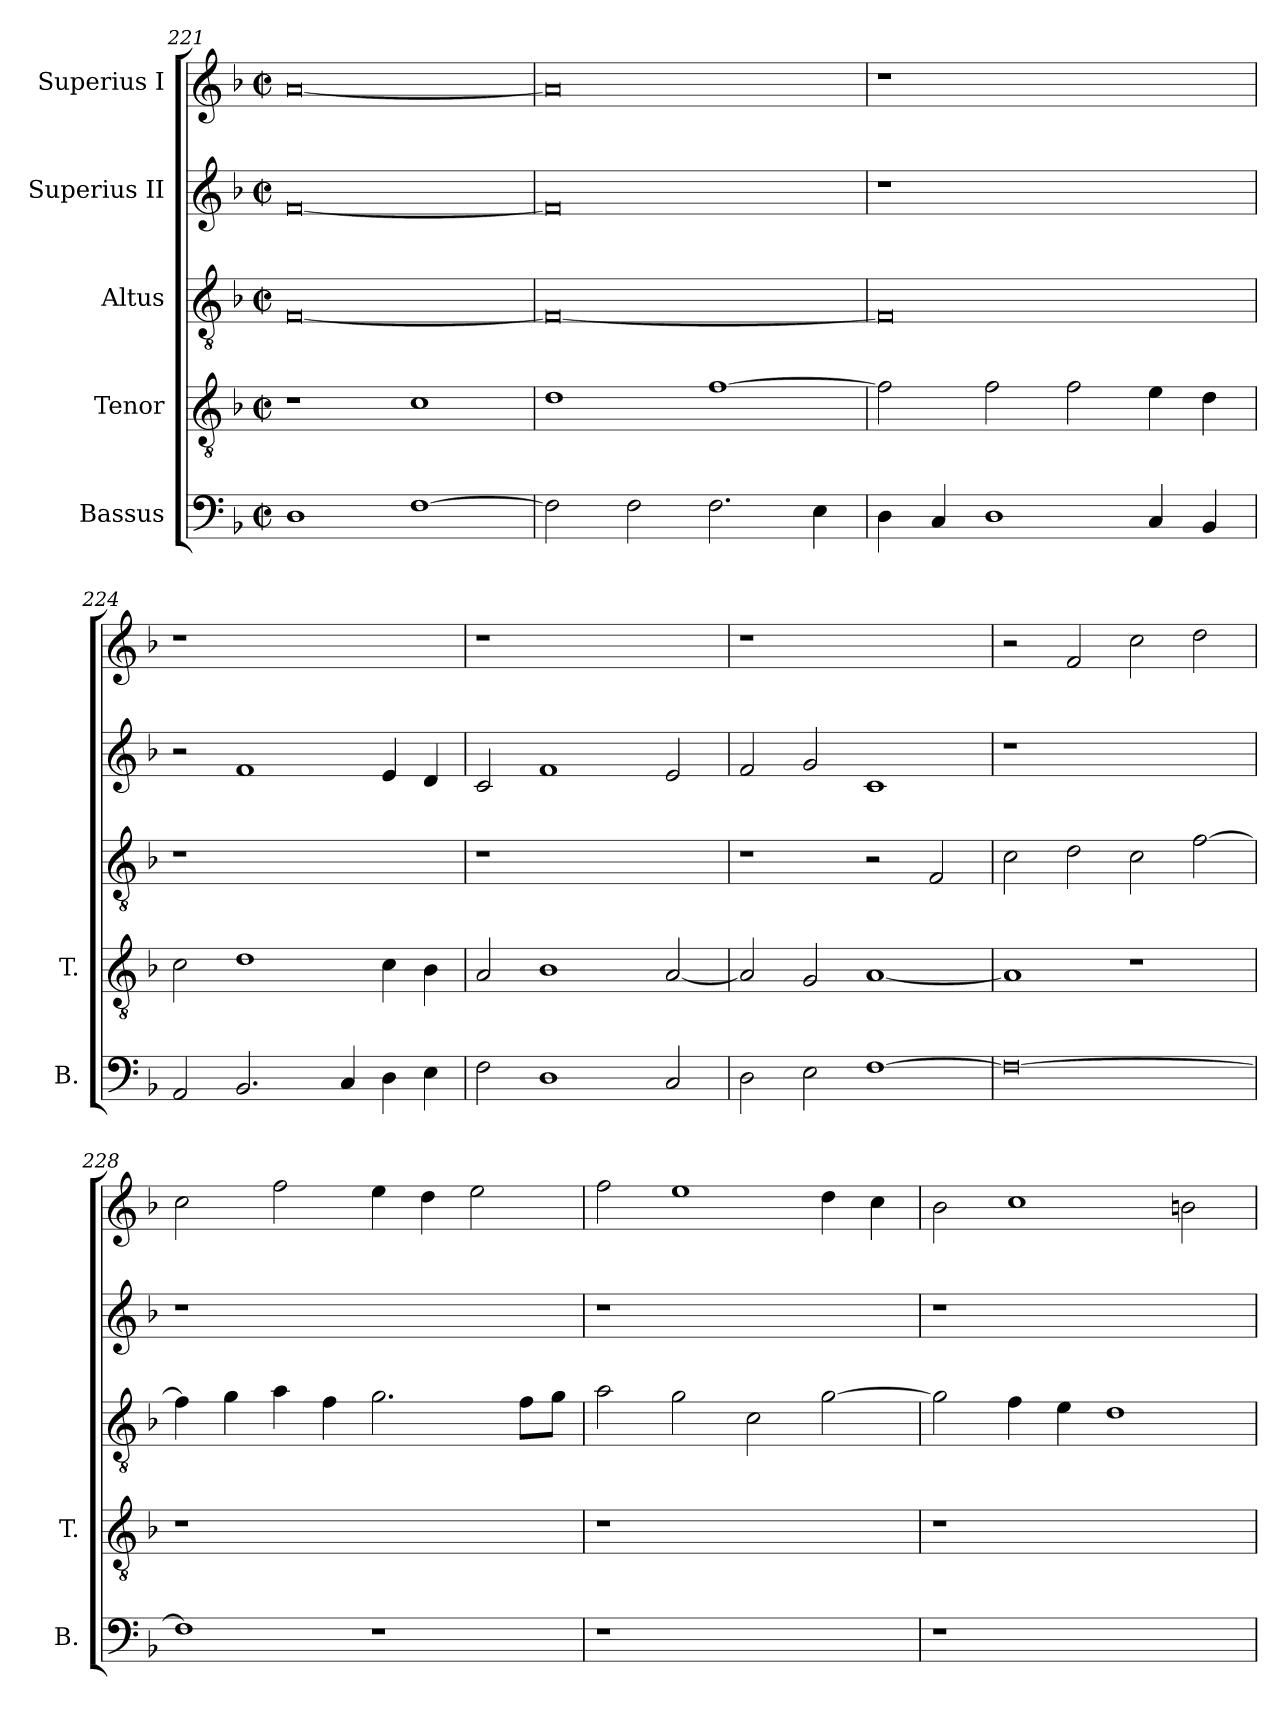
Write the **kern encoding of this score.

**kern	**kern	**kern	**kern	**kern
*part5	*part4	*part3	*part2	*part1
*staff5	*staff4	*staff3	*staff2	*staff1
*I"Bassus	*I"Tenor	*I"Altus	*I"Superius II	*I"Superius I
*I'B.	*I'T.	*	*	*
*clefF4	*clefGv2	*clefGv2	*clefG2	*clefG2
*	*ITrd7c12	*ITrd7c12	*	*
*k[b-]	*k[b-]	*k[b-]	*k[b-]	*k[b-]
*F:	*F:	*F:	*F:	*F:
*M2/2	*M2/2	*M2/2	*M2/2	*M2/2
*met(c|)	*met(c|)	*met(c|)	*met(c|)	*met(c|)
=221	=221	=221	=221	=221
1Di	1r	[<0FFi	[<0fi	[<0ai
[>1Fi	1Ci	.	.	.
=222	=222	=222	=222	=222
2Fi\]	1Di	0FFi_<	0fi]	0ai]
2Fi\	.	.	.	.
2.Fi\	[>1Fi	.	.	.
4Ei\	.	.	.	.
=223	=223	=223	=223	=223
!	!	!	!LO:N:vis=1	!LO:N:vis=1
4Di\	2Fi\]	0FFi]	1r	1r
4Ci/	.	.	.	.
1Di	2Fi\	.	.	.
.	2Fi\	.	1ryy	1ryy
4Ci/	4Ei\	.	.	.
4BB-i/	4Di\	.	.	.
=224	=224	=224	=224	=224
!	!	!LO:N:vis=1	!	!LO:N:vis=1
2AAi/	2Ci\	1r	2r	1r
2.BB-i/	1Di	.	1fi	.
.	.	1ryy	.	1ryy
4Ci/	.	.	.	.
4Di\	4Ci\	.	4ei/	.
4Ei\	4BB-i\	.	4di/	.
!!LO:PB:g=z
=225	=225	=225	=225	=225
!	!	!LO:N:vis=1	!	!LO:N:vis=1
2Fi\	2AAi/	1r	2ci/	1r
1Di	1BB-i	.	1fi	.
.	.	1ryy	.	1ryy
2Ci/	[<2AAi/	.	2ei/	.
=226	=226	=226	=226	=226
!	!	!	!	!LO:N:vis=1
2Di\	2AAi/]	1r	2fi/	1r
2Ei\	2GGi/	.	2gi/	.
[>1Fi	[<1AAi	2r	1ci	1ryy
.	.	2FFi/	.	.
=227	=227	=227	=227	=227
!	!	!	!LO:N:vis=1	!
0Fi_>	1AAi]	2Ci\	1r	2r
.	.	2Di\	.	2fi/
.	1r	2Ci\	1ryy	2cci\
.	.	[>2Fi\	.	2ddi\
=228	=228	=228	=228	=228
!	!LO:N:vis=1	!	!LO:N:vis=1	!
1Fi]	1r	4Fi\]	1r	2cci\
.	.	4Gi\	.	.
.	.	4Ai\	.	2ffi\
.	.	4Fi\	.	.
1r	1ryy	2.Gi\	1ryy	4eei\
.	.	.	.	4ddi\
.	.	.	.	2eei\
.	.	8Fi\L	.	.
.	.	8Gi\J	.	.
=229	=229	=229	=229	=229
!LO:N:vis=1	!LO:N:vis=1	!	!LO:N:vis=1	!
1r	1r	2Ai\	1r	2ffi\
.	.	2Gi\	.	1eei
1ryy	1ryy	2Ci\	1ryy	.
.	.	[>2Gi\	.	4ddi\
.	.	.	.	4cci\
!!LO:LB:g=z
=230	=230	=230	=230	=230
!LO:N:vis=1	!LO:N:vis=1	!	!LO:N:vis=1	!
1r	1r	2Gi\]	1r	2b-i\
.	.	4Fi\	.	1cci
.	.	4Ei\	.	.
1ryy	1ryy	1Di	1ryy	.
.	.	.	.	2bni\
=	=	=	=	=
*-	*-	*-	*-	*-
